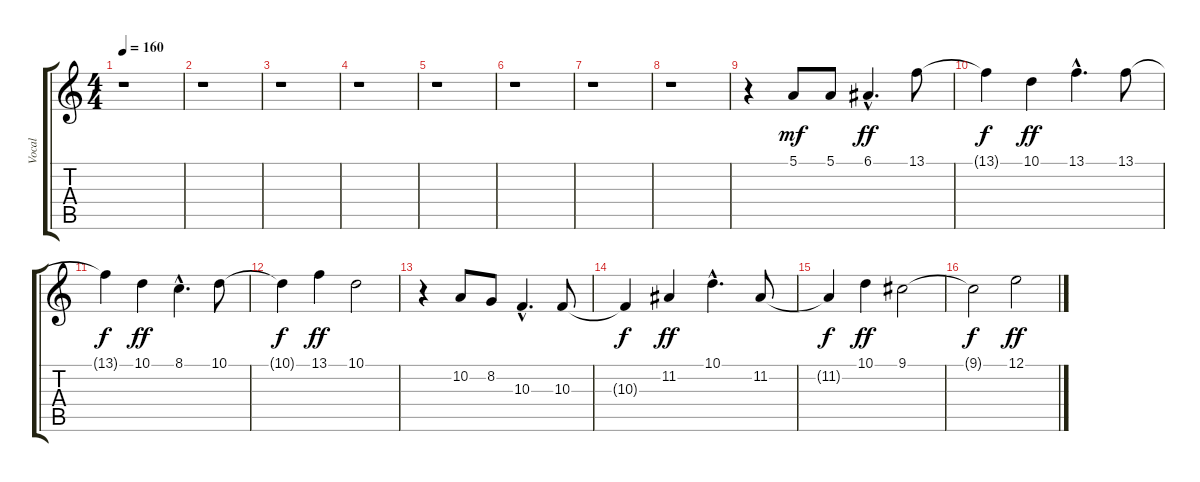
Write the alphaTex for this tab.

\track ("Vocal" "Vocal") {instrument panflute}
\staff {score tabs}
\tuning (E4 B3 G3 D3 A2 E2) {hide}
\ts (4 4)
\tempo 160
\clef g2
\ks c
r.1{dy mf} |
r.1 |
r.1 |
r.1 |
r.1 |
r.1 |
r.1 |
r.1 |
r.4 5.1.8 5.1.8 6.1{hac}.4{d dy ff} 13.1.8 |
13.1{t}.4{dy f} 10.1.4{dy ff} 13.1{hac}.4{d} 13.1.8 |
13.1{t}.4{dy f} 10.1.4{dy ff} 8.1{hac}.4{d} 10.1.8 |
10.1{t}.4{dy f} 13.1.4{dy ff} 10.1.2 |
r.4 10.2.8 8.2.8 10.3{hac}.4{d} 10.3.8 |
10.3{t}.4{dy f} 11.2.4{dy ff} 10.1{hac}.4{d} 11.2.8 |
11.2{t}.4{dy f} 10.1.4{dy ff} 9.1.2 |
9.1{t}.2{dy f} 12.1.2{dy ff}
